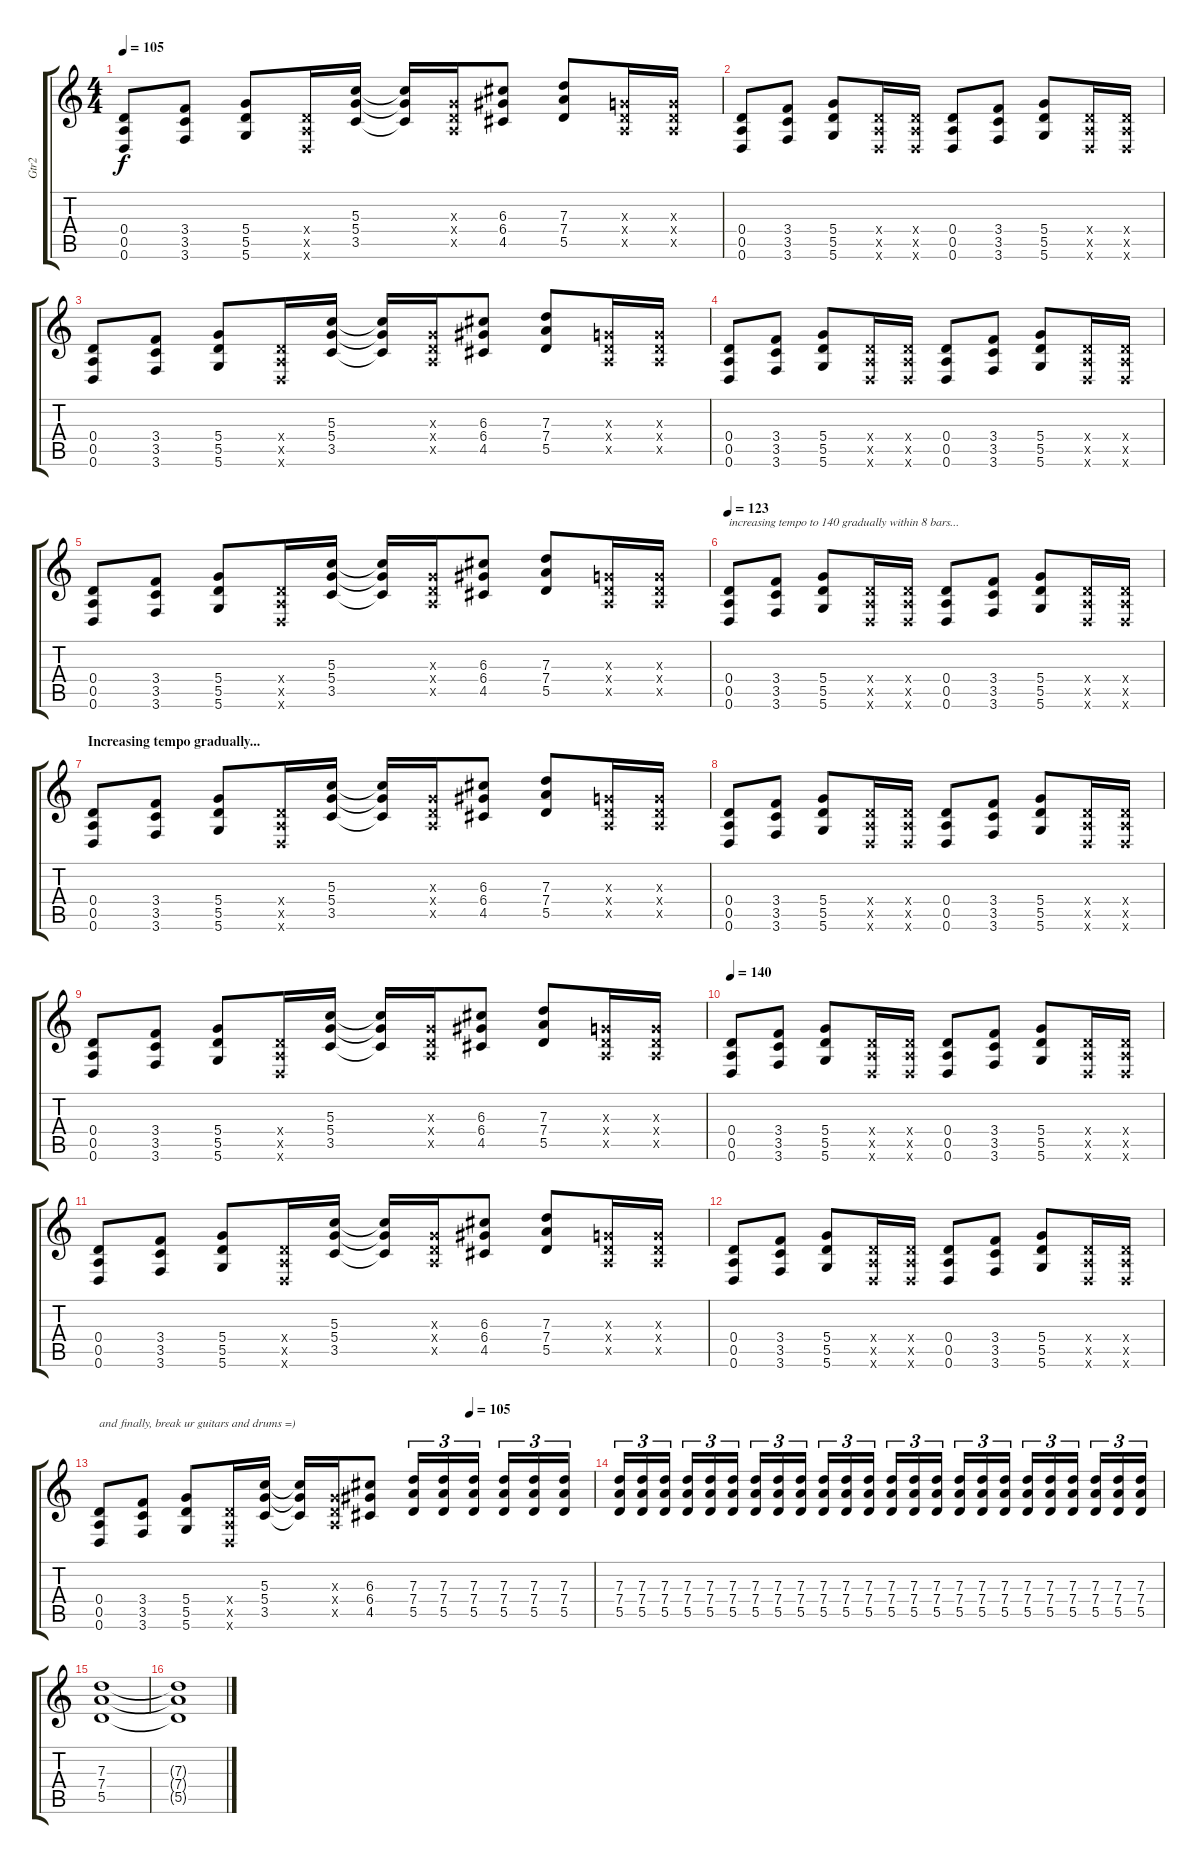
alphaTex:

\track ("Gtr2" "Gtr2") {instrument overdrivenguitar}
\staff {score tabs}
\tuning (E4 B3 G3 D3 A2 D2) {hide}
\ts (4 4)
\tempo 105
\clef g2
\ks c
(0.4 0.5 0.6).8{dy f} (3.4 3.5 3.6).8 (5.4 5.5 5.6).8 (0.4{x} 0.5{x} 0.6{x}).16 (5.3 5.4 3.5).16 (5.3{t} 5.4{t} 3.5{t}).16 (0.3{x} 0.4{x} 0.5{x}).16 (6.3 6.4 4.5).8 (7.3 7.4 5.5).8 (0.3{x} 0.4{x} 0.5{x}).16 (0.3{x} 0.4{x} 0.5{x}).16 |
(0.4 0.5 0.6).8 (3.4 3.5 3.6).8 (5.4 5.5 5.6).8 (0.4{x} 0.5{x} 0.6{x}).16 (0.4{x} 0.5{x} 0.6{x}).16 (0.4 0.5 0.6).8 (3.4 3.5 3.6).8 (5.4 5.5 5.6).8 (0.4{x} 0.5{x} 0.6{x}).16 (0.4{x} 0.5{x} 0.6{x}).16 |
(0.4 0.5 0.6).8 (3.4 3.5 3.6).8 (5.4 5.5 5.6).8 (0.4{x} 0.5{x} 0.6{x}).16 (5.3 5.4 3.5).16 (5.3{t} 5.4{t} 3.5{t}).16 (0.3{x} 0.4{x} 0.5{x}).16 (6.3 6.4 4.5).8 (7.3 7.4 5.5).8 (0.3{x} 0.4{x} 0.5{x}).16 (0.3{x} 0.4{x} 0.5{x}).16 |
(0.4 0.5 0.6).8 (3.4 3.5 3.6).8 (5.4 5.5 5.6).8 (0.4{x} 0.5{x} 0.6{x}).16 (0.4{x} 0.5{x} 0.6{x}).16 (0.4 0.5 0.6).8 (3.4 3.5 3.6).8 (5.4 5.5 5.6).8 (0.4{x} 0.5{x} 0.6{x}).16 (0.4{x} 0.5{x} 0.6{x}).16 |
(0.4 0.5 0.6).8 (3.4 3.5 3.6).8 (5.4 5.5 5.6).8 (0.4{x} 0.5{x} 0.6{x}).16 (5.3 5.4 3.5).16 (5.3{t} 5.4{t} 3.5{t}).16 (0.3{x} 0.4{x} 0.5{x}).16 (6.3 6.4 4.5).8 (7.3 7.4 5.5).8 (0.3{x} 0.4{x} 0.5{x}).16 (0.3{x} 0.4{x} 0.5{x}).16 |
\tempo 123
(0.4 0.5 0.6).8{txt "increasing tempo to 140 gradually within 8 bars..."} (3.4 3.5 3.6).8 (5.4 5.5 5.6).8 (0.4{x} 0.5{x} 0.6{x}).16 (0.4{x} 0.5{x} 0.6{x}).16 (0.4 0.5 0.6).8 (3.4 3.5 3.6).8 (5.4 5.5 5.6).8 (0.4{x} 0.5{x} 0.6{x}).16 (0.4{x} 0.5{x} 0.6{x}).16 |
\section ("" "Increasing tempo gradually...")
(0.4 0.5 0.6).8 (3.4 3.5 3.6).8 (5.4 5.5 5.6).8 (0.4{x} 0.5{x} 0.6{x}).16 (5.3 5.4 3.5).16 (5.3{t} 5.4{t} 3.5{t}).16 (0.3{x} 0.4{x} 0.5{x}).16 (6.3 6.4 4.5).8 (7.3 7.4 5.5).8 (0.3{x} 0.4{x} 0.5{x}).16 (0.3{x} 0.4{x} 0.5{x}).16 |
(0.4 0.5 0.6).8 (3.4 3.5 3.6).8 (5.4 5.5 5.6).8 (0.4{x} 0.5{x} 0.6{x}).16 (0.4{x} 0.5{x} 0.6{x}).16 (0.4 0.5 0.6).8 (3.4 3.5 3.6).8 (5.4 5.5 5.6).8 (0.4{x} 0.5{x} 0.6{x}).16 (0.4{x} 0.5{x} 0.6{x}).16 |
(0.4 0.5 0.6).8 (3.4 3.5 3.6).8 (5.4 5.5 5.6).8 (0.4{x} 0.5{x} 0.6{x}).16 (5.3 5.4 3.5).16 (5.3{t} 5.4{t} 3.5{t}).16 (0.3{x} 0.4{x} 0.5{x}).16 (6.3 6.4 4.5).8 (7.3 7.4 5.5).8 (0.3{x} 0.4{x} 0.5{x}).16 (0.3{x} 0.4{x} 0.5{x}).16 |
\tempo 140
(0.4 0.5 0.6).8 (3.4 3.5 3.6).8 (5.4 5.5 5.6).8 (0.4{x} 0.5{x} 0.6{x}).16 (0.4{x} 0.5{x} 0.6{x}).16 (0.4 0.5 0.6).8 (3.4 3.5 3.6).8 (5.4 5.5 5.6).8 (0.4{x} 0.5{x} 0.6{x}).16 (0.4{x} 0.5{x} 0.6{x}).16 |
(0.4 0.5 0.6).8 (3.4 3.5 3.6).8 (5.4 5.5 5.6).8 (0.4{x} 0.5{x} 0.6{x}).16 (5.3 5.4 3.5).16 (5.3{t} 5.4{t} 3.5{t}).16 (0.3{x} 0.4{x} 0.5{x}).16 (6.3 6.4 4.5).8 (7.3 7.4 5.5).8 (0.3{x} 0.4{x} 0.5{x}).16 (0.3{x} 0.4{x} 0.5{x}).16 |
(0.4 0.5 0.6).8 (3.4 3.5 3.6).8 (5.4 5.5 5.6).8 (0.4{x} 0.5{x} 0.6{x}).16 (0.4{x} 0.5{x} 0.6{x}).16 (0.4 0.5 0.6).8 (3.4 3.5 3.6).8 (5.4 5.5 5.6).8 (0.4{x} 0.5{x} 0.6{x}).16 (0.4{x} 0.5{x} 0.6{x}).16 |
\tempo (105 0.75)
(0.4 0.5 0.6).8{txt "and finally, break ur guitars and drums =)"} (3.4 3.5 3.6).8 (5.4 5.5 5.6).8 (0.4{x} 0.5{x} 0.6{x}).16 (5.3 5.4 3.5).16 (5.3{t} 5.4{t} 3.5{t}).16 (0.3{x} 0.4{x} 0.5{x}).16 (6.3 6.4 4.5).8 (7.3 7.4 5.5).16{tu (3 2)} (7.3 7.4 5.5).16{tu (3 2)} (7.3 7.4 5.5).16{tu (3 2)} (7.3 7.4 5.5).16{tu (3 2)} (7.3 7.4 5.5).16{tu (3 2)} (7.3 7.4 5.5).16{tu (3 2)} |
(7.3 7.4 5.5).16{tu (3 2)} (7.3 7.4 5.5).16{tu (3 2)} (7.3 7.4 5.5).16{tu (3 2)} (7.3 7.4 5.5).16{tu (3 2)} (7.3 7.4 5.5).16{tu (3 2)} (7.3 7.4 5.5).16{tu (3 2)} (7.3 7.4 5.5).16{tu (3 2)} (7.3 7.4 5.5).16{tu (3 2)} (7.3 7.4 5.5).16{tu (3 2)} (7.3 7.4 5.5).16{tu (3 2)} (7.3 7.4 5.5).16{tu (3 2)} (7.3 7.4 5.5).16{tu (3 2)} (7.3 7.4 5.5).16{tu (3 2)} (7.3 7.4 5.5).16{tu (3 2)} (7.3 7.4 5.5).16{tu (3 2)} (7.3 7.4 5.5).16{tu (3 2)} (7.3 7.4 5.5).16{tu (3 2)} (7.3 7.4 5.5).16{tu (3 2)} (7.3 7.4 5.5).16{tu (3 2)} (7.3 7.4 5.5).16{tu (3 2)} (7.3 7.4 5.5).16{tu (3 2)} (7.3 7.4 5.5).16{tu (3 2)} (7.3 7.4 5.5).16{tu (3 2)} (7.3 7.4 5.5).16{tu (3 2)} |
(7.3 7.4 5.5).1 |
(7.3{t} 7.4{t} 5.5{t}).1
